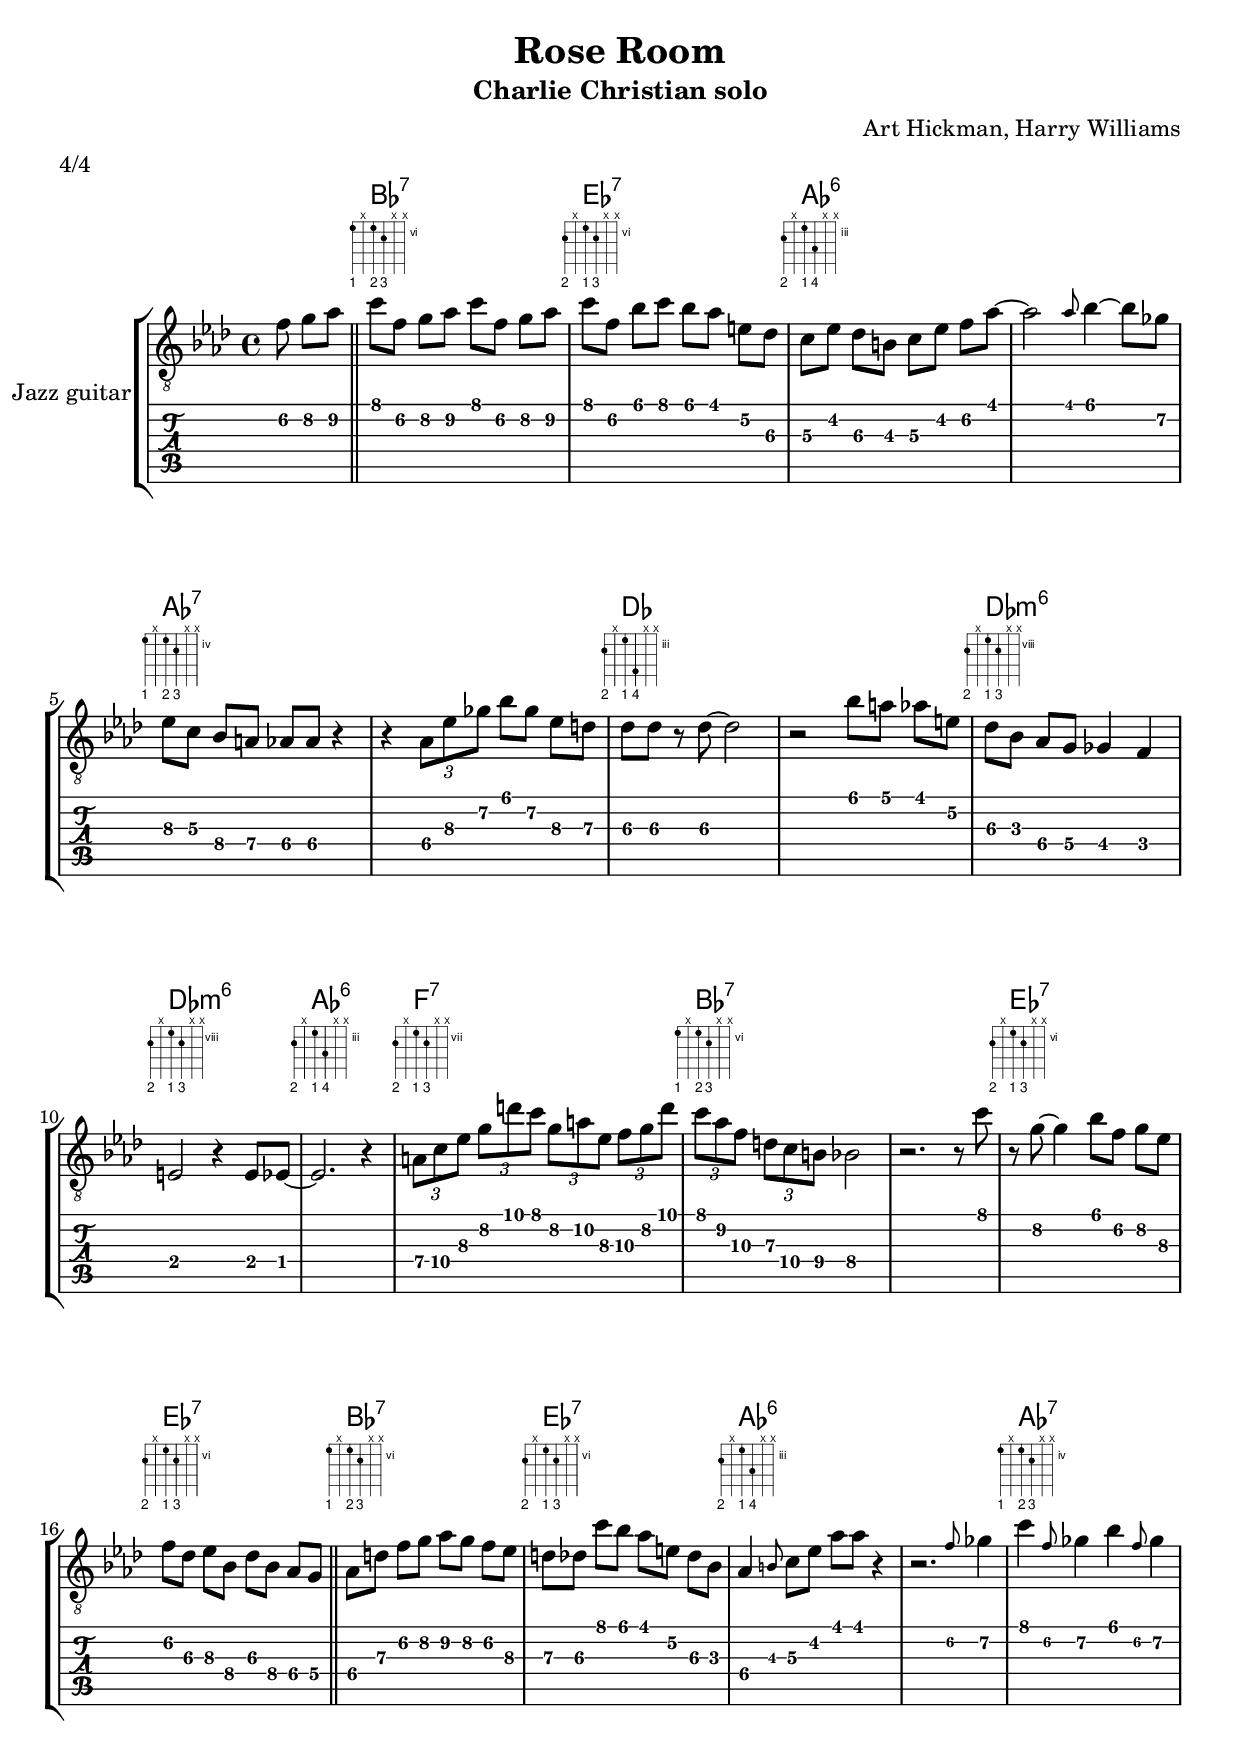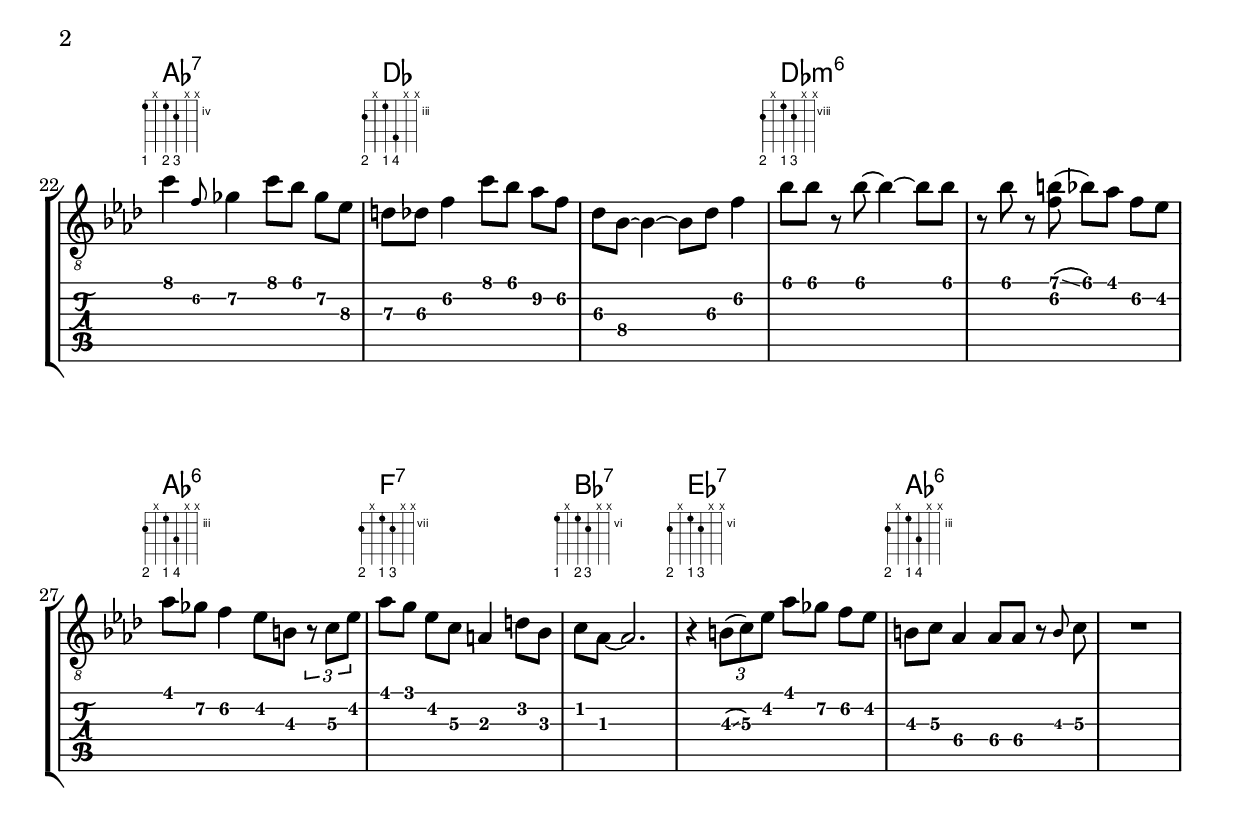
\version "2.22.1"

\header {
  title = "Rose Room"
  subtitle = "Charlie Christian solo"
  composer = "Art Hickman, Harry Williams"
  meter = "4/4"
}

global = {
  \key as \major
  \time 4/4
}

chordNames = \chordmode {
  \global
  \set chordChanges = ##t
  \partial 4. s4.
  
  \bar "||"
  
  bes1:7 ees:7 aes:6 aes:6
  aes:7 aes:7 des des
  des:m6 des:m6 aes:6 f:7
  bes:7 bes:7 ees:7 ees:7
  
  \bar "||"
  
  bes1:7 ees:7 aes:6 aes:6
  aes:7 aes:7 des des
  des:m6 des:m6 aes:6 f:7
  bes:7 ees:7 aes:6 aes:6
}

jazzGuitar = \relative c' {
  \global
  % Music follows here.
  \set TabStaff.restrainOpenStrings = ##t
  \set TabStaff.minimumFret = #5
  \partial 4. f8 g[ aes]
  \repeat unfold 2 { c8[ f,] g aes }
  \set TabStaff.minimumFret = #4
  c8[ f,8] bes[ c] bes[ aes] e des
  c8[ ees] des[ b] c[ ees] f aes~
  aes2 \grace aes8 bes4~ bes8 ges8
  \set TabStaff.minimumFret = #5
  ees8[ c] bes[ a] aes[ aes] r4
  r4 \tuplet 3/2 {aes8 ees' ges} bes8[ ges] ees d
  des8 des r des~ des2
  \set TabStaff.minimumFret = #4
  r2 bes'8[ a] aes e
  \set TabStaff.minimumFret = #3
  des8[ bes] aes[ g] ges4 f
  \set TabStaff.minimumFret = #1
  e2 r4 e8 ees~
  ees2. r4
  \set TabStaff.minimumFret = #7
  \tuplet 3/2 {a8 c ees} \tuplet 3/2 {g8 d' c} \tuplet 3/2 {g8 a ees} \tuplet 3/2 {f8 g d'}
  \tuplet 3/2 {c8 aes f} \tuplet 3/2 {d8 c b} bes2
  \set TabStaff.minimumFret = #5
  r2. r8 c'
  r8 g8~ g4 bes8[ f] g ees
  f8[ des] ees[ bes] des[ bes] aes g
  
  \bar "||"
  
  aes8[ d] f[ g] aes[ g] f ees
  \set TabStaff.minimumFret = #4
  d8[ des] c'[ bes] aes[ e] des   \set TabStaff.minimumFret = #3 bes
  aes4 \grace b8 c8[ ees] aes8 aes r4
  r2. \grace f8 ges4
  c4 \grace f,8 ges4 bes4 \grace f8 ges4
  \set TabStaff.minimumFret = #6
  c4 \grace f,8 ges4 c8[ bes] ges ees
  d8 des f4 c'8[ bes] aes f
  des8 bes~ bes4~ bes8 des8 f4
  bes8 bes r bes~ bes4~ bes8 bes
  \set TabStaff.minimumFret = #4
  r8 bes r \set glissandoMap = #'((1 . 0)( 0 . 1)) <f b>(\glissando bes) aes f[ ees]
  \set glissandoMap = #'()
  aes8 ges f4 ees8 b \tuplet 3/2 {r8 c ees}
  \set TabStaff.minimumFret = #2
  aes8[ g] ees c a4 d8 bes
  \set TabStaff.minimumFret = #1
  c8 aes~ aes2.
  \set TabStaff.minimumFret = #4
  r4 \tuplet 3/2 {b8(\glissando c) ees} aes8[ ges] f ees
  b8 c aes4 aes8 aes r \grace b c
  R1
}

\score {

   << \new ChordNames \chordNames
      \include "predefined-guitar-fretboards.ly"
      \storePredefinedDiagram #default-fret-table
                        \chordmode { bes:7 }
                        #guitar-tuning
                        "6-1;x;6-2;7-3;x;x;"
      \storePredefinedDiagram #default-fret-table
                        \chordmode { ees:7 }
                        #guitar-tuning
                        "7-2;x;6-1;7-3;x;x;"
      \storePredefinedDiagram #default-fret-table
                        \chordmode { aes:6 }
                        #guitar-tuning
                        "4-2;x;3-1;5-4;x;x;"
      \storePredefinedDiagram #default-fret-table
                        \chordmode { aes:7 }
                        #guitar-tuning
                        "4-1;x;4-2;5-3;x;x;"
      \storePredefinedDiagram #default-fret-table
                        \chordmode { des }
                        #guitar-tuning
                        "4-2;x;3-1;6-4;x;x;"
      \storePredefinedDiagram #default-fret-table
                        \chordmode { des:m6 }
                        #guitar-tuning
                        "9-2;x;8-1;9-3;x;x;"
      \storePredefinedDiagram #default-fret-table
                        \chordmode { f:7 }
                        #guitar-tuning
                        "8-2;x;7-1;8-3;x;x;"
    \new FretBoards \chordNames

  \new StaffGroup \with {
    \consists "Instrument_name_engraver"
    instrumentName = "Jazz guitar"
  } <<
    \new Staff \with {
      midiInstrument = "electric guitar (jazz)"
    } { \clef "treble_8" \jazzGuitar }
    \new TabStaff \with {
      stringTunings = #guitar-tuning
    } \jazzGuitar
  >>
  >>
  \layout { }
  \midi {
    \tempo 4=146
  }
}
